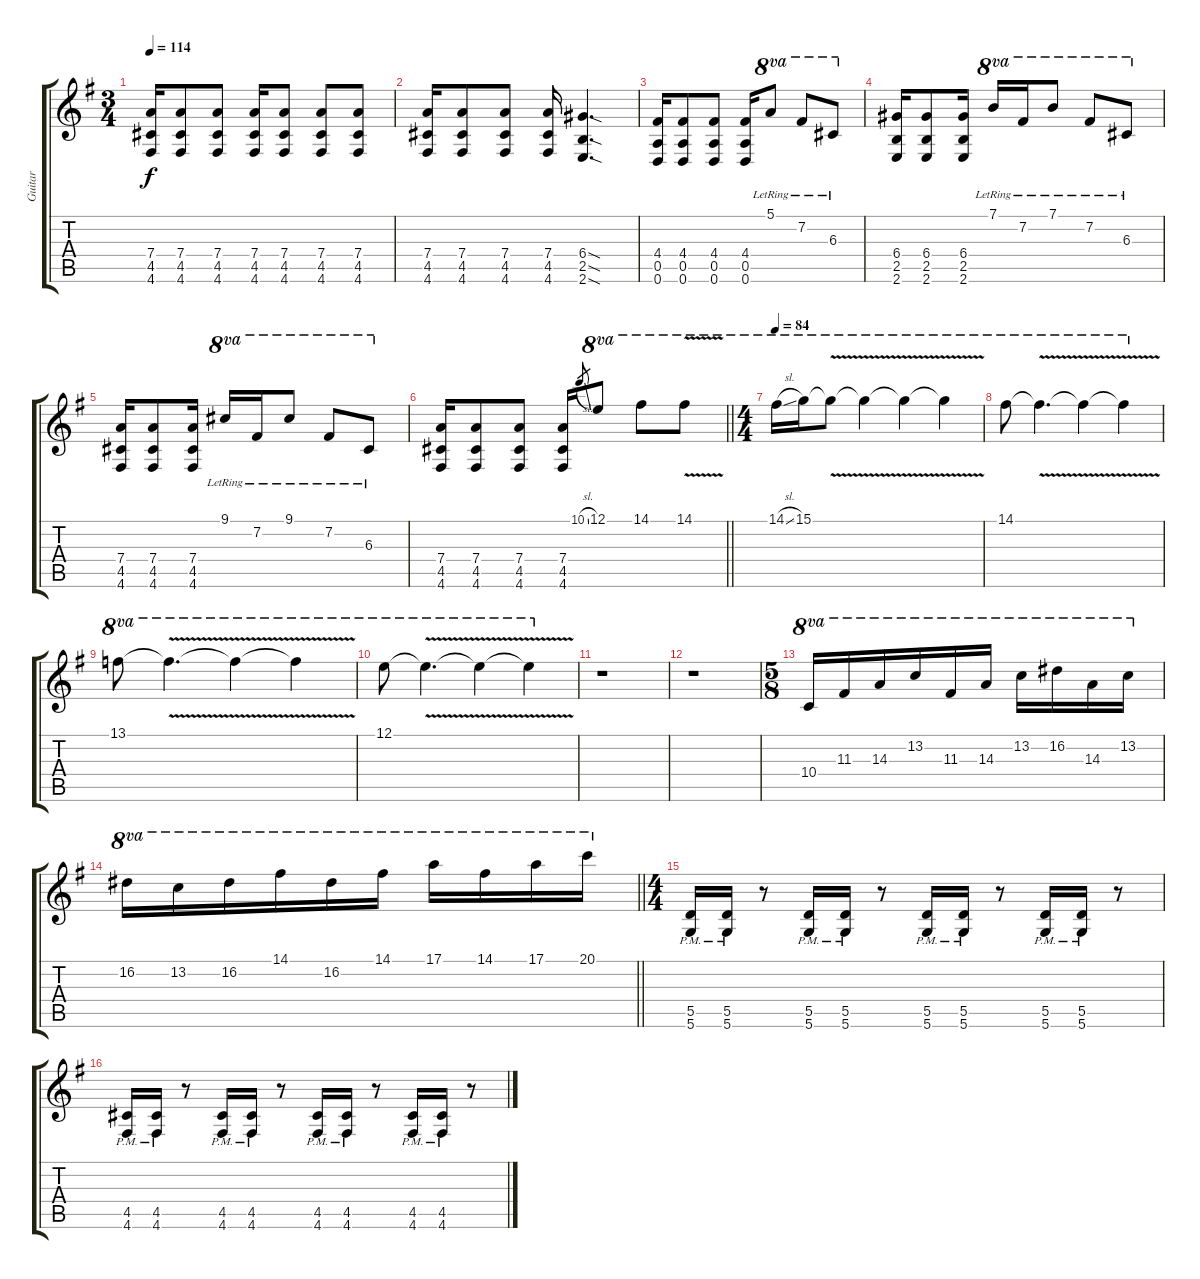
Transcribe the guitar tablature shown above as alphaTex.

\track ("Guitar" "Guitar") {instrument distortionguitar}
\staff {score tabs}
\tuning (E4 B3 G3 D3 A2 D2) {hide}
\ts (3 4)
\tempo 114
\clef g2
\ks g
(7.4 4.5 4.6).16{dy f} (7.4 4.5 4.6).8 (7.4 4.5 4.6).8 (7.4 4.5 4.6).16 (7.4 4.5 4.6).8 (7.4 4.5 4.6).8 (7.4 4.5 4.6).8 |
(7.4 4.5 4.6).16 (7.4 4.5 4.6).8 (7.4 4.5 4.6).8 (7.4 4.5 4.6).16 (6.4{sod} 2.5{sod} 2.6{sod}).4{d} |
(4.4 0.5 0.6).16 (4.4 0.5 0.6).8 (4.4 0.5 0.6).8 (4.4 0.5 0.6).16 5.1{lr}.8{ot 8va} 7.2{lr}.8{ot 8va} 6.3{lr}.8{ot 8va} |
(6.4 2.5 2.6).16 (6.4 2.5 2.6).8 (6.4 2.5 2.6).16 7.1{lr}.16{ot 8va} 7.2{lr}.16{ot 8va} 7.1{lr}.8{ot 8va} 7.2{lr}.8{ot 8va} 6.3{lr}.8{ot 8va} |
(7.4 4.5 4.6).16 (7.4 4.5 4.6).8 (7.4 4.5 4.6).16 9.1{lr}.16{ot 8va} 7.2{lr}.16{ot 8va} 9.1{lr}.8{ot 8va} 7.2{lr}.8{ot 8va} 6.3{lr}.8{ot 8va} |
\barLineRight lightlight
(7.4 4.5 4.6).16 (7.4 4.5 4.6).8 (7.4 4.5 4.6).8 (7.4 4.5 4.6).16 10.1{sl}.8{gr} 12.1.8{ot 8va} 14.1.8{ot 8va} 14.1{v}.8{ot 8va} |
\ts (4 4)
\tempo 84
14.1{sl}.16{ot 8va} 15.1.16{ot 8va} 15.1{v t}.8{ot 8va} 15.1{v t}.4{ot 8va} 15.1{v t}.4{ot 8va} 15.1{v t}.4{ot 8va} |
14.1.8{ot 8va} 14.1{v t}.4{d ot 8va} 14.1{v t}.4{ot 8va} 14.1{v t}.4{ot 8va} |
13.1.8{ot 8va} 13.1{v t}.4{d ot 8va} 13.1{v t}.4{ot 8va} 13.1{v t}.4{ot 8va} |
12.1.8{ot 8va} 12.1{v t}.4{d ot 8va} 12.1{v t}.4{ot 8va} 12.1{v t}.4{ot 8va} |
r.1 |
r.1 |
\ts (5 8)
10.4.16{ot 8va} 11.3.16{ot 8va} 14.3.16{ot 8va} 13.2.16{ot 8va} 11.3.16{ot 8va} 14.3.16{ot 8va} 13.2.16{ot 8va} 16.2.16{ot 8va} 14.3.16{ot 8va} 13.2.16{ot 8va} |
\barLineRight lightlight
16.2.16{ot 8va} 13.2.16{ot 8va} 16.2.16{ot 8va} 14.1.16{ot 8va} 16.2.16{ot 8va} 14.1.16{ot 8va} 17.1.16{ot 8va} 14.1.16{ot 8va} 17.1.16{ot 8va} 20.1.16{ot 8va} |
\ts (4 4)
(5.5{pm} 5.6{pm}).16 (5.5{pm} 5.6{pm}).16 r.8 (5.5{pm} 5.6{pm}).16 (5.5{pm} 5.6{pm}).16 r.8 (5.5{pm} 5.6{pm}).16 (5.5{pm} 5.6{pm}).16 r.8 (5.5{pm} 5.6{pm}).16 (5.5{pm} 5.6{pm}).16 r.8 |
(4.5{pm} 4.6{pm}).16 (4.5{pm} 4.6{pm}).16 r.8 (4.5{pm} 4.6{pm}).16 (4.5{pm} 4.6{pm}).16 r.8 (4.5{pm} 4.6{pm}).16 (4.5{pm} 4.6{pm}).16 r.8 (4.5{pm} 4.6{pm}).16 (4.5{pm} 4.6{pm}).16 r.8
